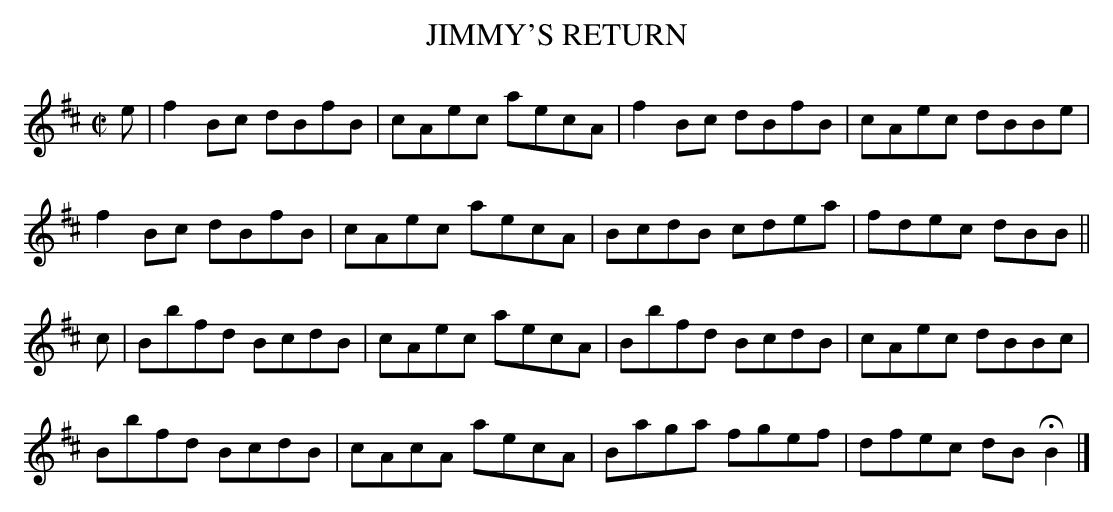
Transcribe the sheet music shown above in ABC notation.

X:1
T:JIMMY'S RETURN
M:C|
L:1/8
K:Bm
e|f2Bc dBfB|cAec aecA|f2Bc dBfB|cAec dBBe|
f2Bc dBfB|cAec aecA|BcdB cdea|fdec dBB||
c|Bbfd BcdB|cAec aecA|Bbfd BcdB|cAec dBBc|
Bbfd BcdB|cAcA aecA|Baga fgef|dfec dBHB2 |]
